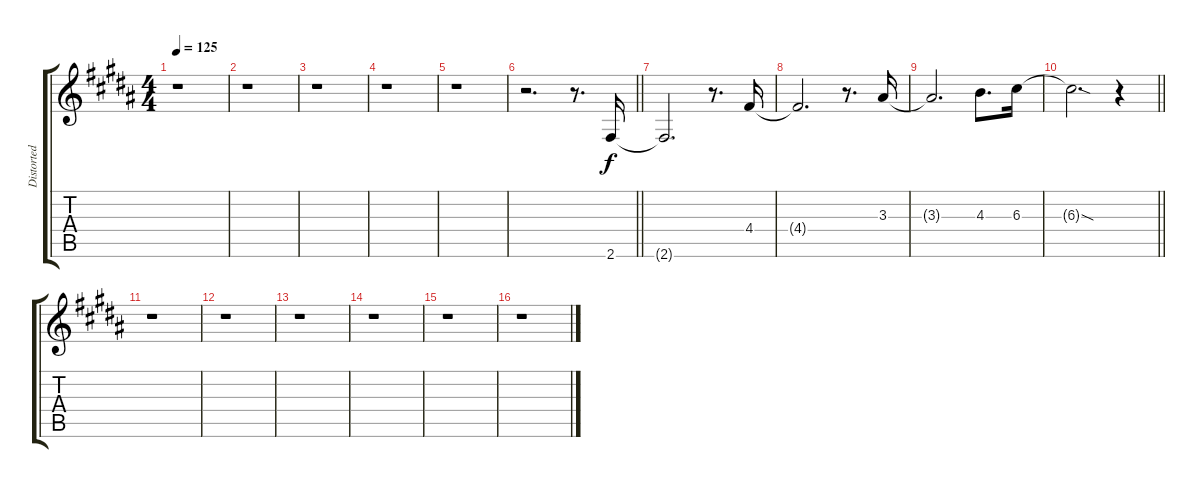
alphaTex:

\track ("Distorted" "Distorted") {instrument distortionguitar}
\staff {score tabs}
\tuning (E4 B3 G3 D3 A2 E2) {hide}
\ts (4 4)
\tempo 125
\clef g2
\ks g#minor
r.1{dy f} |
r.1 |
\ks b
r.1 |
\ks g#minor
r.1 |
r.1 |
\barLineRight lightlight
r.2{d} r.8{d} 2.6.16 |
\ks b
2.6{t}.2{d} r.8{d} 4.4.16 |
\ks g#minor
4.4{t}.2{d} r.8{d} 3.3.16 |
3.3{t}.2{d} 4.3.8{d} 6.3.16 |
\barLineRight lightlight
6.3{sod t}.2{d} r.4 |
\ks b
r.1 |
\ks g#minor
r.1 |
r.1 |
r.1 |
\ks b
r.1 |
\ks g#minor
r.1
